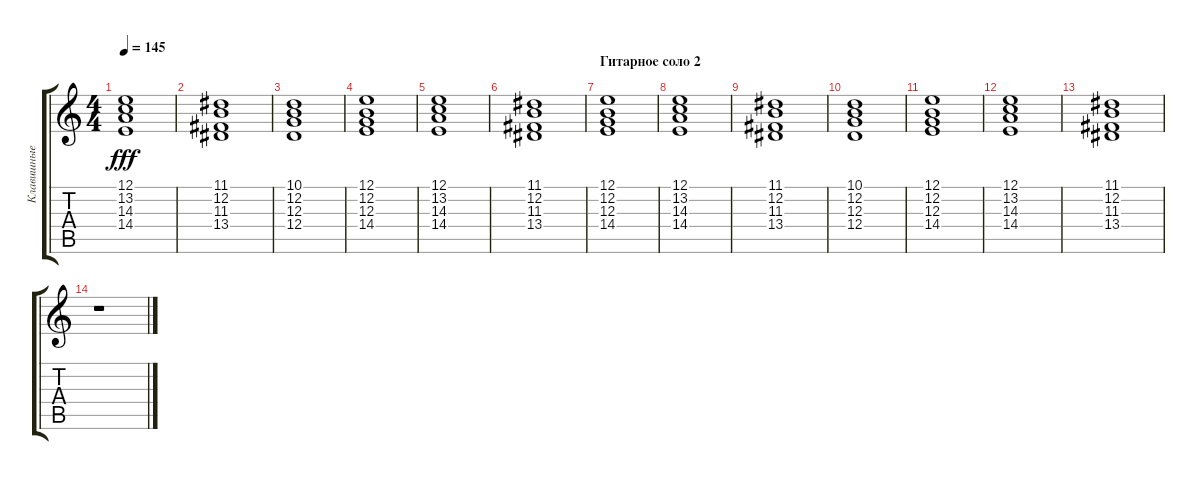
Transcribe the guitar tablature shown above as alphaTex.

\track ("Клавишные (Strings2)" "Клавишные ") {instrument stringensemble1}
\staff {score tabs}
\tuning (E4 B3 G3 D3 A2 E2) {hide}
\ts (4 4)
\tempo 145
\clef g2
\ks c
(12.1 13.2 14.3 14.4).1{dy fff} |
(11.1 12.2 11.3 13.4).1 |
(10.1 12.2 12.3 12.4).1 |
(12.1 12.2 12.3 14.4).1 |
(12.1 13.2 14.3 14.4).1 |
(11.1 12.2 11.3 13.4).1 |
\section ("" "Гитарное соло 2")
(12.1 12.2 12.3 14.4).1 |
(12.1 13.2 14.3 14.4).1 |
(11.1 12.2 11.3 13.4).1 |
(10.1 12.2 12.3 12.4).1 |
(12.1 12.2 12.3 14.4).1 |
(12.1 13.2 14.3 14.4).1 |
(11.1 12.2 11.3 13.4).1 |
r.1
